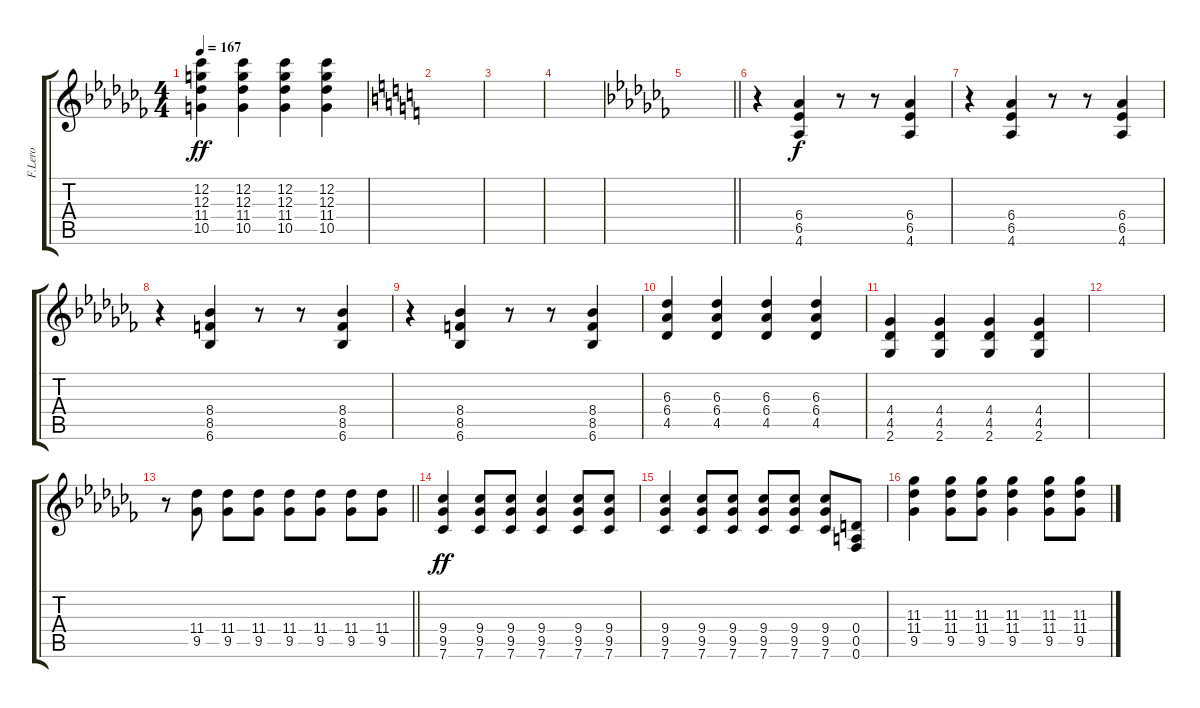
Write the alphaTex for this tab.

\track ("F.Lero" "F.Lero") {instrument distortionguitar}
\staff {score tabs}
\tuning (E4 B3 G3 D3 A2 E2) {hide}
\ts (4 4)
\tempo 167
\clef g2
\ks abminor
(12.2 12.3 11.4 10.5).4{dy ff} (12.2 12.3 11.4 10.5).4 (12.2 12.3 11.4 10.5).4 (12.2 12.3 11.4 10.5).4 |
\ks c
|
|
|
\barLineRight lightlight
\ks abminor
|
r.4 (6.4 6.5 4.6).4{dy f} r.8 r.8 (6.4 6.5 4.6).4 |
r.4 (6.4 6.5 4.6).4 r.8 r.8 (6.4 6.5 4.6).4 |
r.4 (8.4 8.5 6.6).4 r.8 r.8 (8.4 8.5 6.6).4 |
r.4 (8.4 8.5 6.6).4 r.8 r.8 (8.4 8.5 6.6).4 |
(6.3 6.4 4.5).4 (6.3 6.4 4.5).4 (6.3 6.4 4.5).4 (6.3 6.4 4.5).4 |
(4.4 4.5 2.6).4 (4.4 4.5 2.6).4 (4.4 4.5 2.6).4 (4.4 4.5 2.6).4 |
|
\barLineRight lightlight
r.8 (11.4 9.5).8 (11.4 9.5).8 (11.4 9.5).8 (11.4 9.5).8 (11.4 9.5).8 (11.4 9.5).8 (11.4 9.5).8 |
(9.4 9.5 7.6).4{dy ff} (9.4 9.5 7.6).8 (9.4 9.5 7.6).8 (9.4 9.5 7.6).4 (9.4 9.5 7.6).8 (9.4 9.5 7.6).8 |
(9.4 9.5 7.6).4 (9.4 9.5 7.6).8 (9.4 9.5 7.6).8 (9.4 9.5 7.6).8 (9.4 9.5 7.6).8 (9.4 9.5 7.6).8 (0.4 0.5 0.6).8 |
(11.3 11.4 9.5).4 (11.3 11.4 9.5).8 (11.3 11.4 9.5).8 (11.3 11.4 9.5).4 (11.3 11.4 9.5).8 (11.3 11.4 9.5).8
